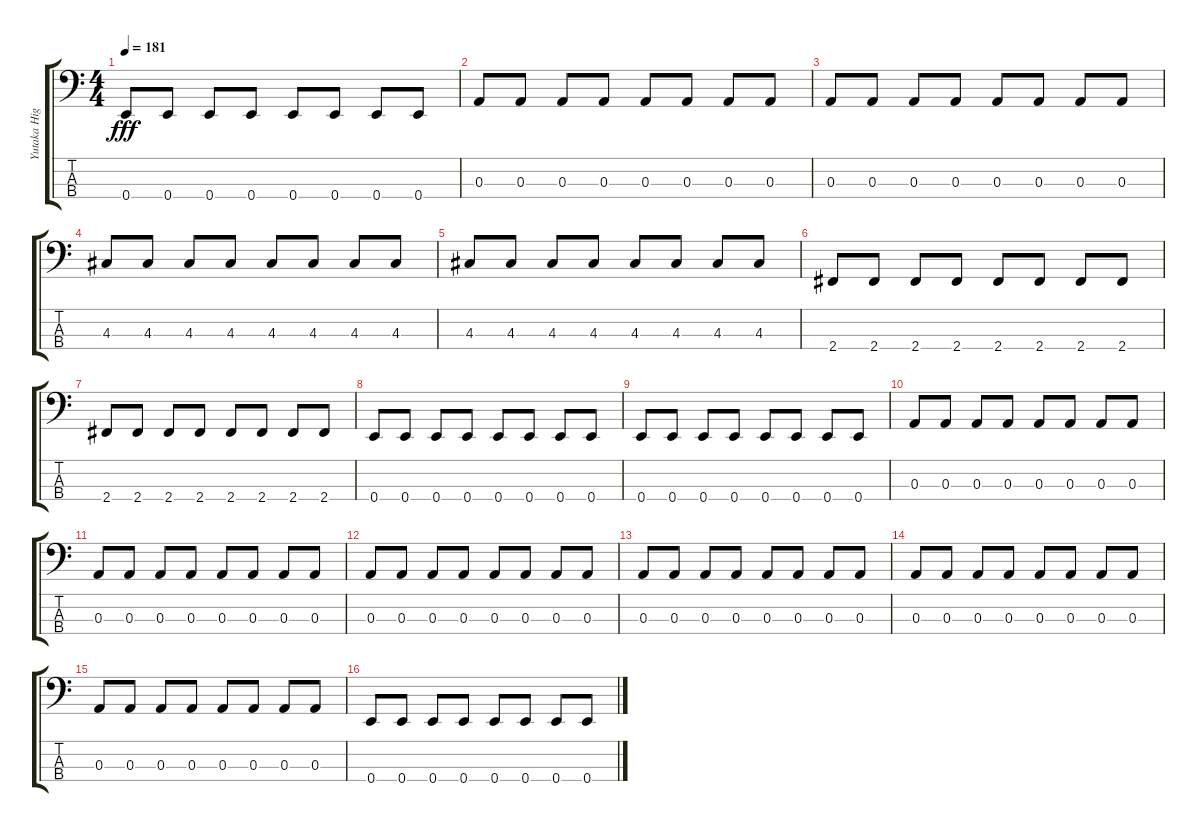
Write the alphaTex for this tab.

\track ("Yutaka Higuchi" "Yutaka Hig") {instrument electricbasspick}
\staff {score tabs}
\tuning (G2 D2 A1 E1) {hide}
\ts (4 4)
\tempo 181
\clef f4
\ks c
0.4.8{dy fff} 0.4.8 0.4.8 0.4.8 0.4.8 0.4.8 0.4.8 0.4.8 |
0.3.8 0.3.8 0.3.8 0.3.8 0.3.8 0.3.8 0.3.8 0.3.8 |
0.3.8 0.3.8 0.3.8 0.3.8 0.3.8 0.3.8 0.3.8 0.3.8 |
4.3.8 4.3.8 4.3.8 4.3.8 4.3.8 4.3.8 4.3.8 4.3.8 |
4.3.8 4.3.8 4.3.8 4.3.8 4.3.8 4.3.8 4.3.8 4.3.8 |
2.4.8 2.4.8 2.4.8 2.4.8 2.4.8 2.4.8 2.4.8 2.4.8 |
2.4.8 2.4.8 2.4.8 2.4.8 2.4.8 2.4.8 2.4.8 2.4.8 |
0.4.8 0.4.8 0.4.8 0.4.8 0.4.8 0.4.8 0.4.8 0.4.8 |
0.4.8 0.4.8 0.4.8 0.4.8 0.4.8 0.4.8 0.4.8 0.4.8 |
0.3.8 0.3.8 0.3.8 0.3.8 0.3.8 0.3.8 0.3.8 0.3.8 |
0.3.8 0.3.8 0.3.8 0.3.8 0.3.8 0.3.8 0.3.8 0.3.8 |
0.3.8 0.3.8 0.3.8 0.3.8 0.3.8 0.3.8 0.3.8 0.3.8 |
0.3.8 0.3.8 0.3.8 0.3.8 0.3.8 0.3.8 0.3.8 0.3.8 |
0.3.8 0.3.8 0.3.8 0.3.8 0.3.8 0.3.8 0.3.8 0.3.8 |
0.3.8 0.3.8 0.3.8 0.3.8 0.3.8 0.3.8 0.3.8 0.3.8 |
0.4.8 0.4.8 0.4.8 0.4.8 0.4.8 0.4.8 0.4.8 0.4.8
